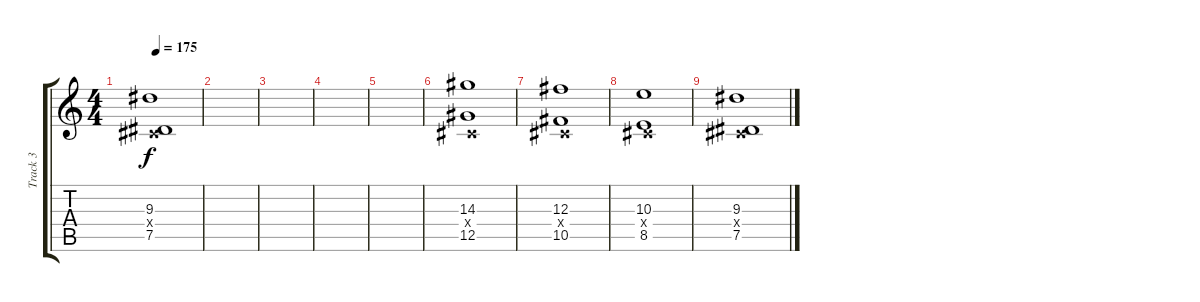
\track ("Track 3" "Track 3") {instrument overdrivenguitar}
\staff {score tabs}
\tuning (Eb4 Bb3 Gb3 Db3 Ab2 Eb2) {hide}
\ts (4 4)
\tempo 175
\clef g2
\ks c
(9.3 0.4{x} 7.5).1{dy f} |
|
|
|
|
(14.3 0.4{x} 12.5).1 |
(12.3 0.4{x} 10.5).1 |
(10.3 0.4{x} 8.5).1 |
(9.3 0.4{x} 7.5).1
